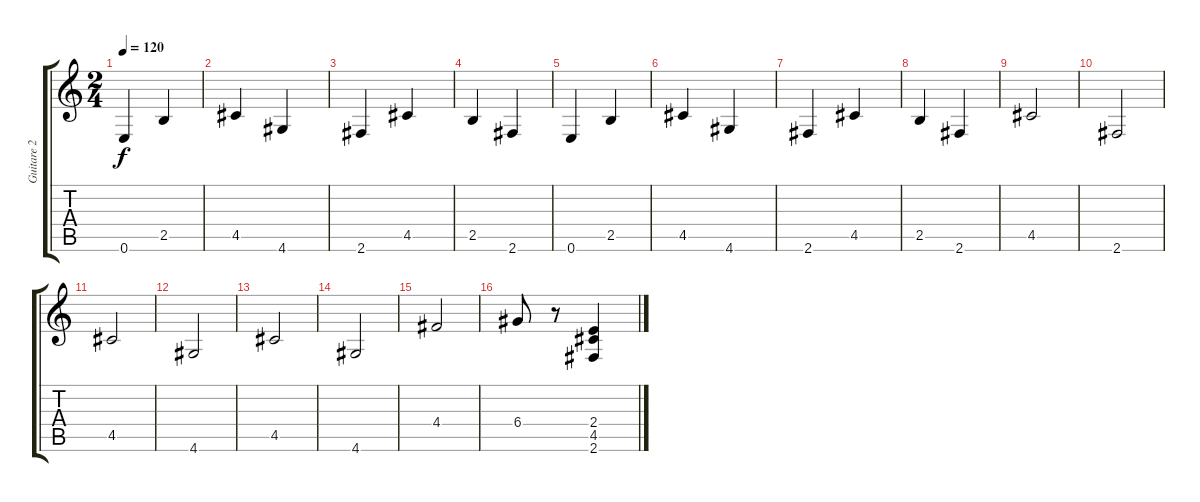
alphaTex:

\track ("Guitare 2" "Guitare 2") {instrument acousticguitarnylon}
\staff {score tabs}
\tuning (E4 B3 G3 D3 A2 E2) {hide}
\ts (2 4)
\tempo 120
\clef g2
\ks c
0.6.4{dy f} 2.5.4 |
4.5.4 4.6.4 |
2.6.4 4.5.4 |
2.5.4 2.6.4 |
0.6.4 2.5.4 |
4.5.4 4.6.4 |
2.6.4 4.5.4 |
2.5.4 2.6.4 |
4.5.2 |
2.6.2 |
4.5.2 |
4.6.2 |
4.5.2 |
4.6.2 |
4.4.2 |
6.4.8 r.8 (2.4 4.5 2.6).4
